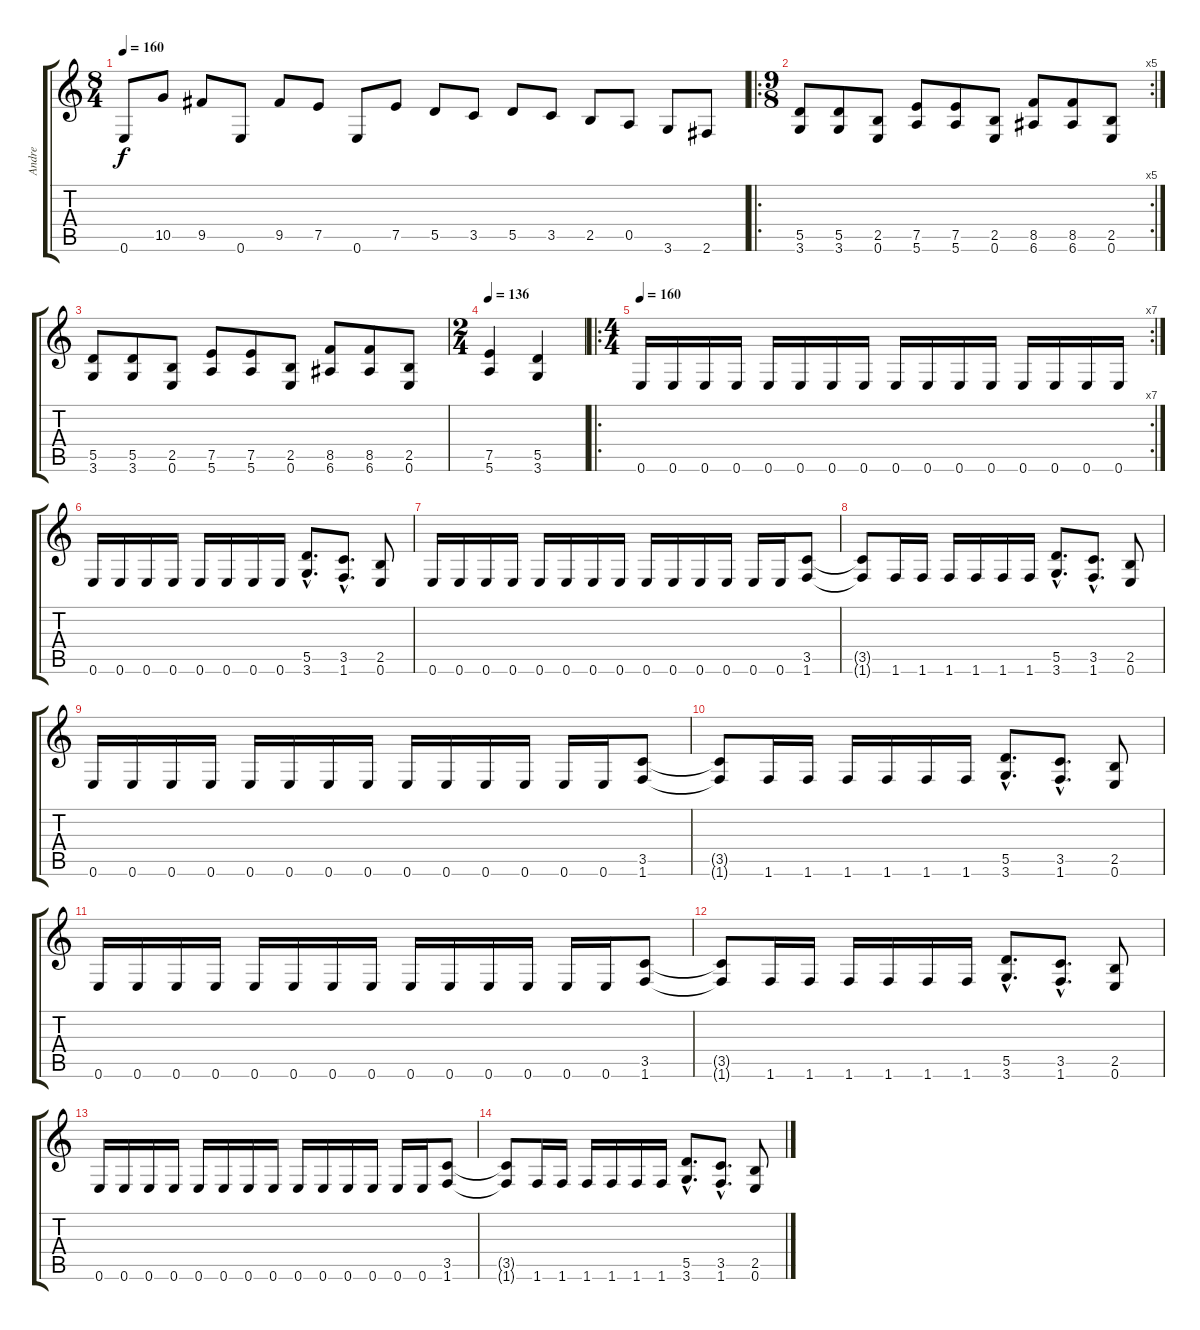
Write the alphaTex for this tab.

\track ("Andre" "Andre") {instrument distortionguitar}
\staff {score tabs}
\tuning (E4 B3 G3 D3 A2 E2) {hide}
\ts (8 4)
\tempo 160
\clef g2
\ks c
0.6.8{dy f} 10.5.8 9.5.8 0.6.8 9.5.8 7.5.8 0.6.8 7.5.8 5.5.8 3.5.8 5.5.8 3.5.8 2.5.8 0.5.8 3.6.8 2.6.8 |
\ro
\rc 5
\ts (9 8)
(5.5 3.6).8 (5.5 3.6).8 (2.5 0.6).8 (7.5 5.6).8 (7.5 5.6).8 (2.5 0.6).8 (8.5 6.6).8 (8.5 6.6).8 (2.5 0.6).8 |
(5.5 3.6).8 (5.5 3.6).8 (2.5 0.6).8 (7.5 5.6).8 (7.5 5.6).8 (2.5 0.6).8 (8.5 6.6).8 (8.5 6.6).8 (2.5 0.6).8 |
\ts (2 4)
\tempo 136
(7.5 5.6).4 (5.5 3.6).4 |
\ro
\rc 7
\ts (4 4)
\tempo 160
0.6.16 0.6.16 0.6.16 0.6.16 0.6.16 0.6.16 0.6.16 0.6.16 0.6.16 0.6.16 0.6.16 0.6.16 0.6.16 0.6.16 0.6.16 0.6.16 |
0.6.16 0.6.16 0.6.16 0.6.16 0.6.16 0.6.16 0.6.16 0.6.16 (5.5{hac} 3.6{hac}).8{d} (3.5{hac} 1.6{hac}).8{d} (2.5 0.6).8 |
0.6.16 0.6.16 0.6.16 0.6.16 0.6.16 0.6.16 0.6.16 0.6.16 0.6.16 0.6.16 0.6.16 0.6.16 0.6.16 0.6.16 (3.5 1.6).8 |
(3.5{t} 1.6{t}).8 1.6.16 1.6.16 1.6.16 1.6.16 1.6.16 1.6.16 (5.5{hac} 3.6{hac}).8{d} (3.5{hac} 1.6{hac}).8{d} (2.5 0.6).8 |
0.6.16 0.6.16 0.6.16 0.6.16 0.6.16 0.6.16 0.6.16 0.6.16 0.6.16 0.6.16 0.6.16 0.6.16 0.6.16 0.6.16 (3.5 1.6).8 |
(3.5{t} 1.6{t}).8 1.6.16 1.6.16 1.6.16 1.6.16 1.6.16 1.6.16 (5.5{hac} 3.6{hac}).8{d} (3.5{hac} 1.6{hac}).8{d} (2.5 0.6).8 |
0.6.16 0.6.16 0.6.16 0.6.16 0.6.16 0.6.16 0.6.16 0.6.16 0.6.16 0.6.16 0.6.16 0.6.16 0.6.16 0.6.16 (3.5 1.6).8 |
(3.5{t} 1.6{t}).8 1.6.16 1.6.16 1.6.16 1.6.16 1.6.16 1.6.16 (5.5{hac} 3.6{hac}).8{d} (3.5{hac} 1.6{hac}).8{d} (2.5 0.6).8 |
0.6.16 0.6.16 0.6.16 0.6.16 0.6.16 0.6.16 0.6.16 0.6.16 0.6.16 0.6.16 0.6.16 0.6.16 0.6.16 0.6.16 (3.5 1.6).8 |
(3.5{t} 1.6{t}).8 1.6.16 1.6.16 1.6.16 1.6.16 1.6.16 1.6.16 (5.5{hac} 3.6{hac}).8{d} (3.5{hac} 1.6{hac}).8{d} (2.5 0.6).8
